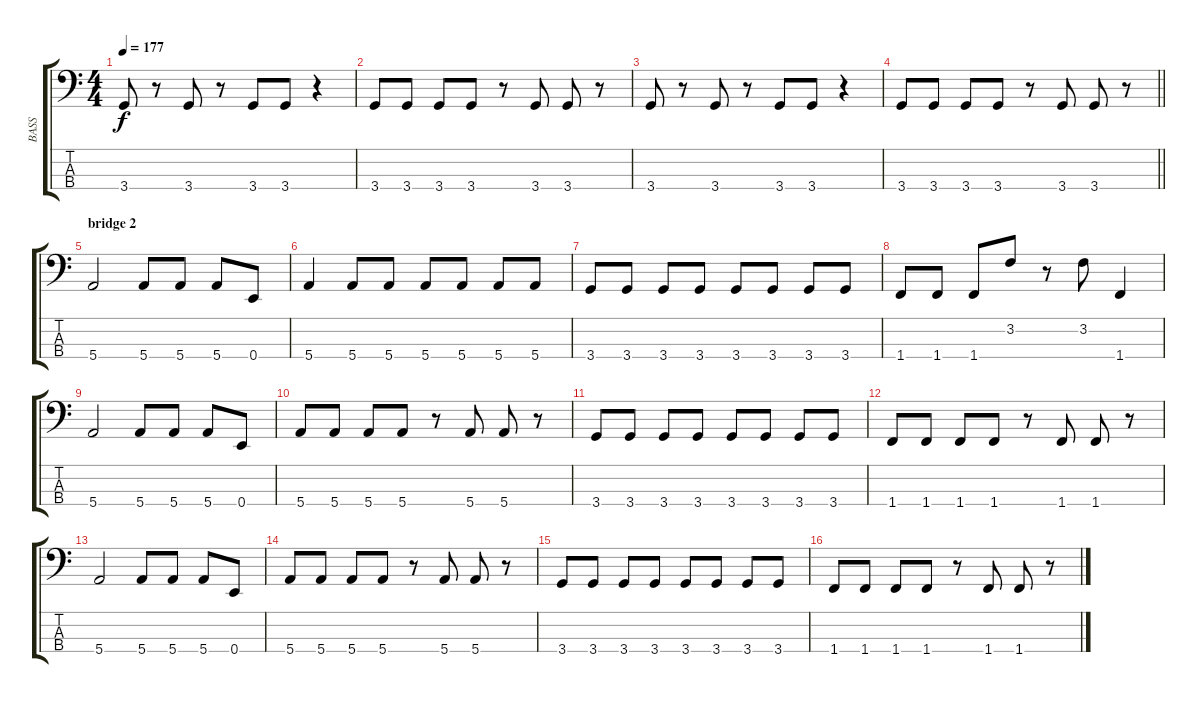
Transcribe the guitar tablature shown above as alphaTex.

\track ("BASS" "BASS") {instrument electricbasspick}
\staff {score tabs}
\tuning (G2 D2 A1 E1) {hide}
\ts (4 4)
\tempo 177
\clef f4
\ks c
3.4.8{dy f} r.8 3.4.8 r.8 3.4.8 3.4.8 r.4 |
3.4.8 3.4.8 3.4.8 3.4.8 r.8 3.4.8 3.4.8 r.8 |
3.4.8 r.8 3.4.8 r.8 3.4.8 3.4.8 r.4 |
\barLineRight lightlight
3.4.8 3.4.8 3.4.8 3.4.8 r.8 3.4.8 3.4.8 r.8 |
\section ("" "bridge 2")
5.4.2 5.4.8 5.4.8 5.4.8 0.4.8 |
5.4.4 5.4.8 5.4.8 5.4.8 5.4.8 5.4.8 5.4.8 |
3.4.8 3.4.8 3.4.8 3.4.8 3.4.8 3.4.8 3.4.8 3.4.8 |
1.4.8 1.4.8 1.4.8 3.2.8 r.8 3.2.8 1.4.4 |
5.4.2 5.4.8 5.4.8 5.4.8 0.4.8 |
5.4.8 5.4.8 5.4.8 5.4.8 r.8 5.4.8 5.4.8 r.8 |
3.4.8 3.4.8 3.4.8 3.4.8 3.4.8 3.4.8 3.4.8 3.4.8 |
1.4.8 1.4.8 1.4.8 1.4.8 r.8 1.4.8 1.4.8 r.8 |
5.4.2 5.4.8 5.4.8 5.4.8 0.4.8 |
5.4.8 5.4.8 5.4.8 5.4.8 r.8 5.4.8 5.4.8 r.8 |
3.4.8 3.4.8 3.4.8 3.4.8 3.4.8 3.4.8 3.4.8 3.4.8 |
1.4.8 1.4.8 1.4.8 1.4.8 r.8 1.4.8 1.4.8 r.8
